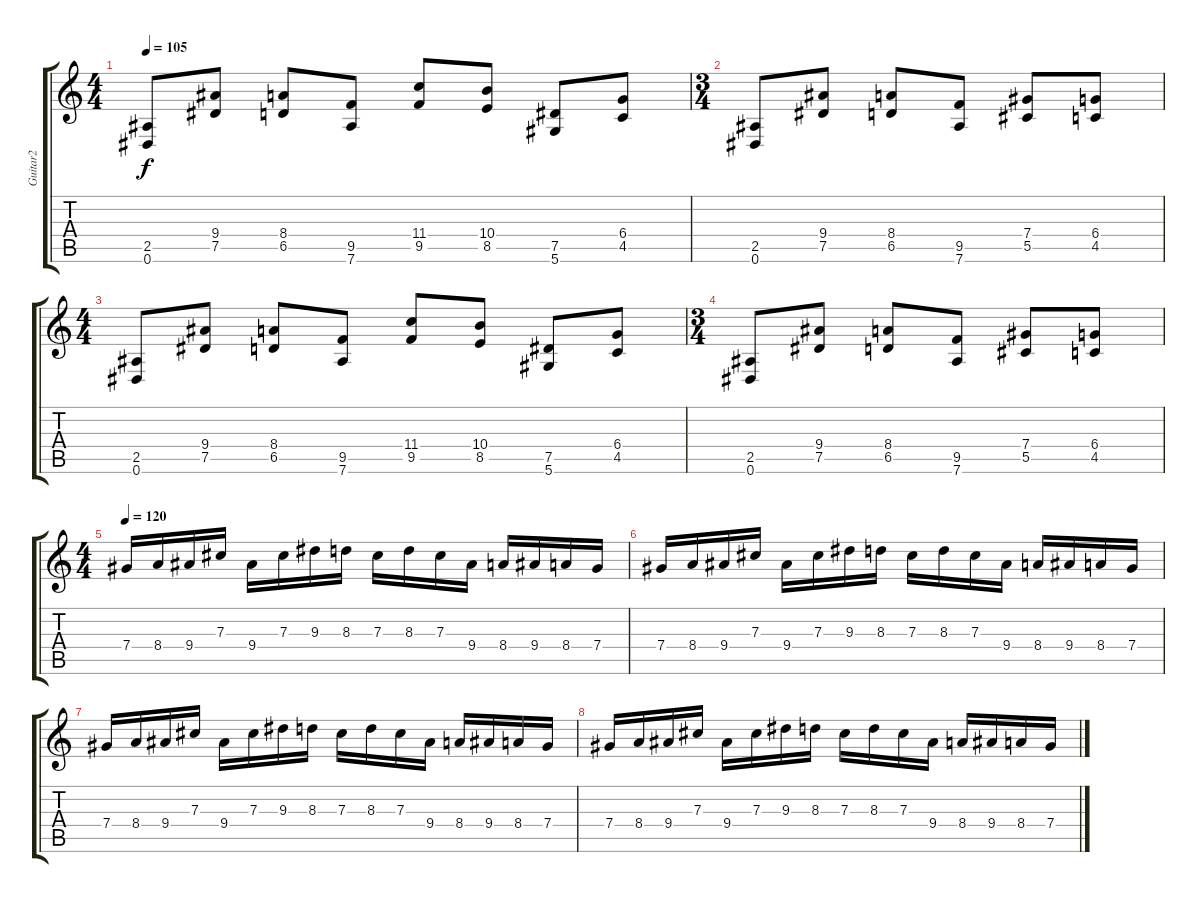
\track ("Guitar2" "Guitar2") {instrument overdrivenguitar}
\staff {score tabs}
\tuning (Eb4 Bb3 Gb3 Db3 Ab2 Eb2) {hide}
\ts (4 4)
\tempo 105
\clef g2
\ks c
(2.5 0.6).8{dy f} (9.4 7.5).8 (8.4 6.5).8 (9.5 7.6).8 (11.4 9.5).8 (10.4 8.5).8 (7.5 5.6).8 (6.4 4.5).8 |
\ts (3 4)
(2.5 0.6).8 (9.4 7.5).8 (8.4 6.5).8 (9.5 7.6).8 (7.4 5.5).8 (6.4 4.5).8 |
\ts (4 4)
(2.5 0.6).8 (9.4 7.5).8 (8.4 6.5).8 (9.5 7.6).8 (11.4 9.5).8 (10.4 8.5).8 (7.5 5.6).8 (6.4 4.5).8 |
\ts (3 4)
(2.5 0.6).8 (9.4 7.5).8 (8.4 6.5).8 (9.5 7.6).8 (7.4 5.5).8 (6.4 4.5).8 |
\ts (4 4)
\tempo 120
7.4.16 8.4.16 9.4.16 7.3.16 9.4.16 7.3.16 9.3.16 8.3.16 7.3.16 8.3.16 7.3.16 9.4.16 8.4.16 9.4.16 8.4.16 7.4.16 |
7.4.16 8.4.16 9.4.16 7.3.16 9.4.16 7.3.16 9.3.16 8.3.16 7.3.16 8.3.16 7.3.16 9.4.16 8.4.16 9.4.16 8.4.16 7.4.16 |
7.4.16 8.4.16 9.4.16 7.3.16 9.4.16 7.3.16 9.3.16 8.3.16 7.3.16 8.3.16 7.3.16 9.4.16 8.4.16 9.4.16 8.4.16 7.4.16 |
7.4.16 8.4.16 9.4.16 7.3.16 9.4.16 7.3.16 9.3.16 8.3.16 7.3.16 8.3.16 7.3.16 9.4.16 8.4.16 9.4.16 8.4.16 7.4.16
